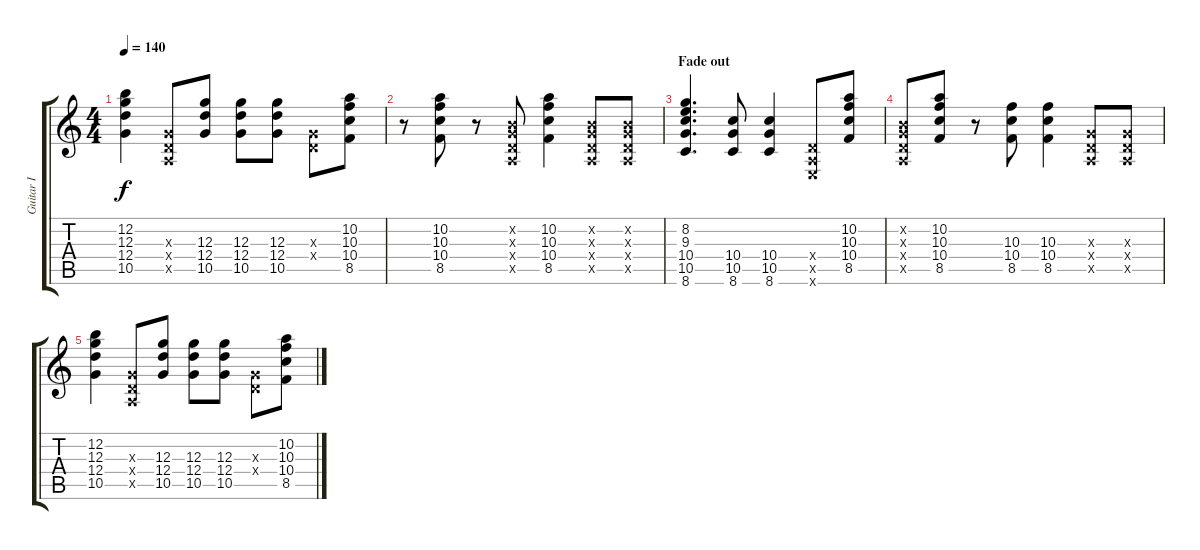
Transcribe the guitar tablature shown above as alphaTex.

\track ("Guitar I" "Guitar I") {instrument overdrivenguitar}
\staff {score tabs}
\tuning (E4 B3 G3 D3 A2 E2) {hide}
\ts (4 4)
\tempo 140
\clef g2
\ks c
(12.2 12.3 12.4 10.5).4{dy f} (0.3{x} 0.4{x} 0.5{x}).8 (12.3 12.4 10.5).8 (12.3 12.4 10.5).8 (12.3 12.4 10.5).8 (0.3{x} 0.4{x}).8 (10.2 10.3 10.4 8.5).8 |
r.8 (10.2 10.3 10.4 8.5).8 r.8 (0.2{x} 0.3{x} 0.4{x} 0.5{x}).8 (10.2 10.3 10.4 8.5).4 (0.2{x} 0.3{x} 0.4{x} 0.5{x}).8 (0.2{x} 0.3{x} 0.4{x} 0.5{x}).8 |
\section ("" "Fade out")
(8.2 9.3 10.4 10.5 8.6).4{d} (10.4 10.5 8.6).8 (10.4 10.5 8.6).4 (0.4{x} 0.5{x} 0.6{x}).8 (10.2 10.3 10.4 8.5).8 |
(0.2{x} 0.3{x} 0.4{x} 0.5{x}).8 (10.2 10.3 10.4 8.5).8 r.8 (10.3 10.4 8.5).8 (10.3 10.4 8.5).4 (0.3{x} 0.4{x} 0.5{x}).8 (0.3{x} 0.4{x} 0.5{x}).8 |
(12.2 12.3 12.4 10.5).4 (0.3{x} 0.4{x} 0.5{x}).8 (12.3 12.4 10.5).8 (12.3 12.4 10.5).8 (12.3 12.4 10.5).8 (0.3{x} 0.4{x}).8 (10.2 10.3 10.4 8.5).8
